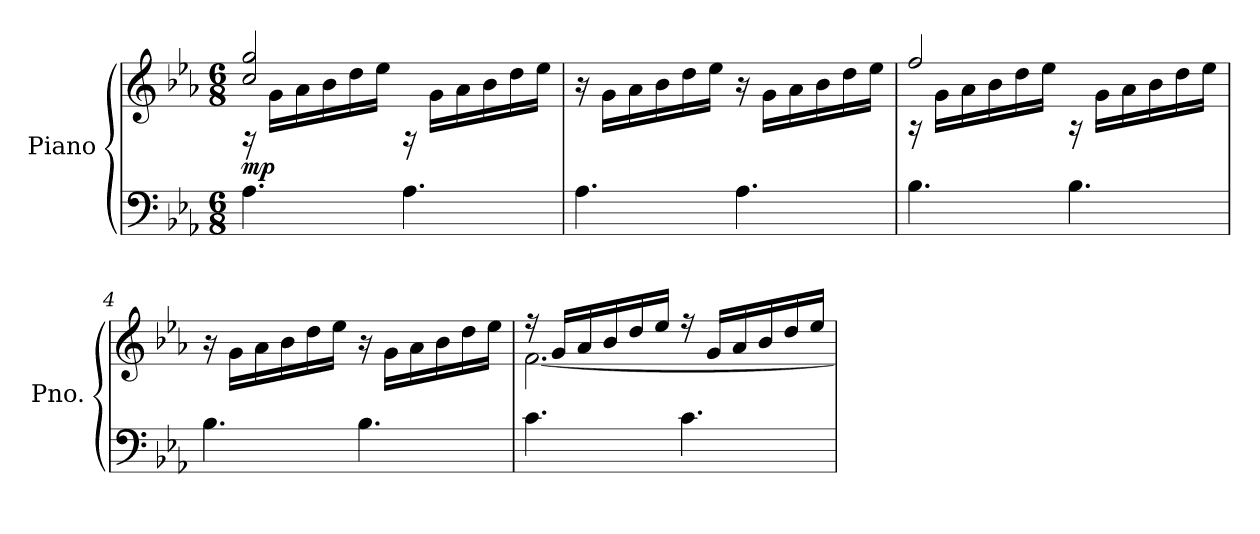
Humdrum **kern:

**kern	**kern	**dynam
*part1	*part1	*part1
*staff2	*staff1	*staff1/2
*I"Piano	*	*
*I'Pno.	*	*
*clefF4	*clefG2	*
*k[b-e-a-]	*k[b-e-a-]	*
*M6/8	*M6/8	*
*MM115	*MM115	*
=1	=1	=1
*	*^	*
!	!	!	!LO:DY:b
4.A-\	16rF	2cc/ 2gg/	mp
.	16g\LL	.	.
.	16a-\	.	.
.	16b-\	.	.
.	16dd\	.	.
.	16ee-\JJ	.	.
4.A-\	16rF	.	.
.	16g\LL	.	.
.	16a-\	4ryy	.
.	16b-\	.	.
.	16dd\	.	.
.	16ee-\JJ	.	.
*	*v	*v	*
=2	=2	=2
4.A-\	16r	.
.	16g\LL	.
.	16a-\	.
.	16b-\	.
.	16dd\	.
.	16ee-\JJ	.
4.A-\	16r	.
.	16g\LL	.
.	16a-\	.
.	16b-\	.
.	16dd\	.
.	16ee-\JJ	.
=3	=3	=3
*	*^	*
4.B-\	16rA	2ff/	.
.	16g\LL	.	.
.	16a-\	.	.
.	16b-\	.	.
.	16dd\	.	.
.	16ee-\JJ	.	.
4.B-\	16rA	.	.
.	16g\LL	.	.
.	16a-\	4ryy	.
.	16b-\	.	.
.	16dd\	.	.
.	16ee-\JJ	.	.
*	*v	*v	*
!!LO:LB:g=z
=4	=4	=4
4.B-\	16r	.
.	16g\LL	.
.	16a-\	.
.	16b-\	.
.	16dd\	.
.	16ee-\JJ	.
4.B-\	16r	.
.	16g\LL	.
.	16a-\	.
.	16b-\	.
.	16dd\	.
.	16ee-\JJ	.
=5	=5	=5
*	*^	*
4.c\	16rff	[2.f\	.
.	16g/LL	.	.
.	16a-/	.	.
.	16b-/	.	.
.	16dd/	.	.
.	16ee-/JJ	.	.
4.c\	16rff	.	.
.	16g/LL	.	.
.	16a-/	.	.
.	16b-/	.	.
.	16dd/	.	.
.	16ee-/JJ	.	.
*	*v	*v	*
=	=	=
*-	*-	*-
